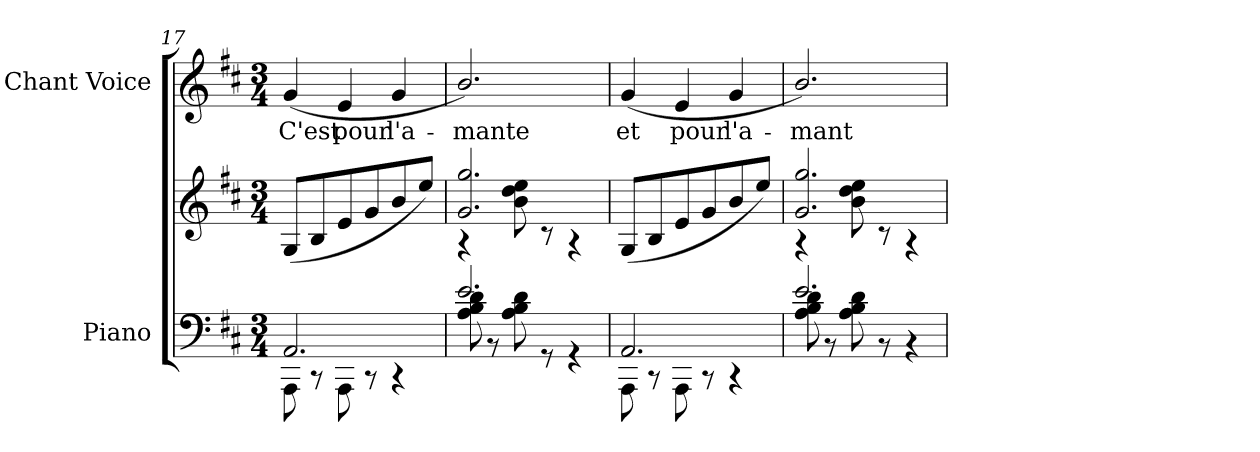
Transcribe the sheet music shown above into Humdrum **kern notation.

**kern	**kern	**kern	**text
*part2	*part2	*part1	*part1
*staff3	*staff2	*staff1	*staff1
*I"Piano	*	*I"Chant Voice	*
*I'Pno	*	*	*
*clefF4	*clefG2	*clefG2	*
*k[f#c#]	*k[f#c#]	*k[f#c#]	*
*M3/4	*M3/4	*M3/4	*
=17	=17	=17	=17
*^	*	*	*
2.AA/	8AAA\	(8G/L	(>4g/	C'est
.	8r	8B/	.	.
.	8AAA\	8e/	4e/	pour
.	8r	8g/	.	.
.	4r	8b/	4g/	l'a-
.	.	8ee/J)	.	.
=18	=18	=18	=18	=18
*	*	*^	*	*
2.e/	8A\ 8B\ 8d\	2.g/ 2.gg/	4r	2.b/)	-mante
.	8r	.	.	.	.
.	8A\ 8B\ 8d\	.	8b\ 8dd\ 8ee\	.	.
.	8r	.	8r	.	.
.	4r	.	4r	.	.
*	*	*v	*v	*	*
=19	=19	=19	=19	=19
2.AA/	8AAA\	(8G/L	(>4g/	et
.	8r	8B/	.	.
.	8AAA\	8e/	4e/	pour
.	8r	8g/	.	.
.	4r	8b/	4g/	l'a-
.	.	8ee/J)	.	.
=20	=20	=20	=20	=20
*	*	*^	*	*
2.e/	8A\ 8B\ 8d\	2.g/ 2.gg/	4r	2.b/)	-mant
.	8r	.	.	.	.
.	8A\ 8B\ 8d\	.	8b\ 8dd\ 8ee\	.	.
.	8r	.	8r	.	.
.	4r	.	4r	.	.
*v	*v	*	*	*	*
*	*v	*v	*	*
=	=	=	=
*-	*-	*-	*-
